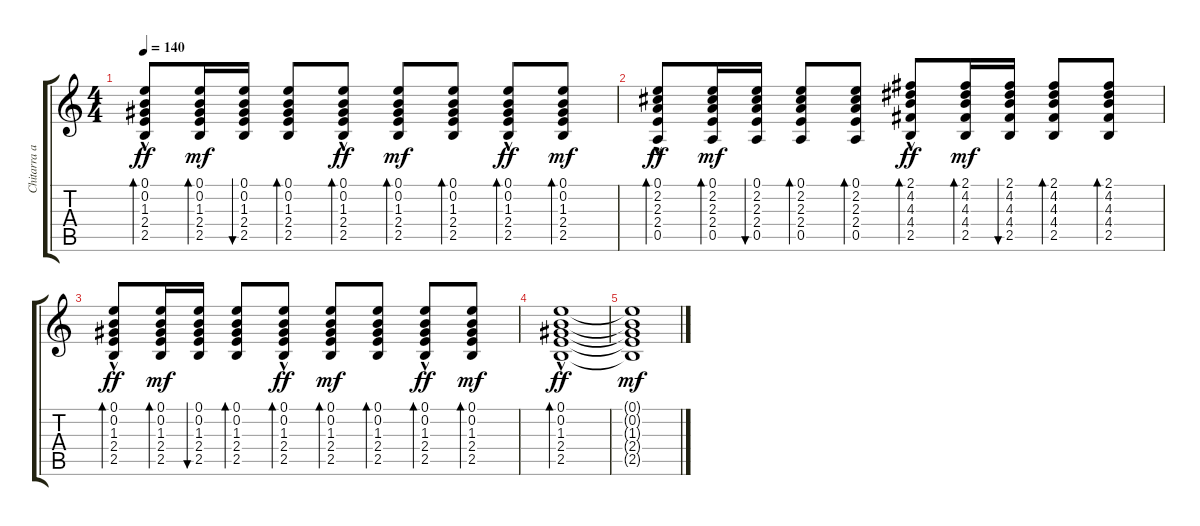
\track ("Chitarra acustica 1" "Chitarra a") {instrument acousticguitarsteel}
\staff {score tabs}
\tuning (E4 B3 G3 D3 A2 E2) {hide}
\ts (4 4)
\tempo 140
\clef g2
\ks c
(0.1{hac} 0.2{hac} 1.3{hac} 2.4{hac} 2.5).8{bd 60 dy ff} (0.1 0.2 1.3 2.4 2.5).16{bd 60 dy mf} (0.1 0.2 1.3 2.4 2.5).16{bu 60} (0.1 0.2 1.3 2.4 2.5).8{bd 60} (0.1{hac} 0.2{hac} 1.3{hac} 2.4{hac} 2.5).8{bd 120 dy ff} (0.1 0.2 1.3 2.4 2.5).8{bd 60 dy mf} (0.1 0.2 1.3 2.4 2.5).8{bd 120} (0.1{hac} 0.2{hac} 1.3{hac} 2.4{hac} 2.5).8{bd 60 dy ff} (0.1 0.2 1.3 2.4 2.5).8{bd 120 dy mf} |
(0.1{hac} 2.2{hac} 2.3{hac} 2.4{hac} 0.5{hac}).8{bd 60 dy ff} (0.1 2.2 2.3 2.4 0.5).16{bd 60 dy mf} (0.1 2.2 2.3 2.4 0.5).16{bu 60} (0.1 2.2 2.3 2.4 0.5).8{bd 60} (0.1 2.2 2.3 2.4 0.5).8{bd 60} (2.1{hac} 4.2{hac} 4.3{hac} 4.4{hac} 2.5{hac}).8{bd 60 dy ff} (2.1 4.2 4.3 4.4 2.5).16{bd 60 dy mf} (2.1 4.2 4.3 4.4 2.5).16{bu 60} (2.1 4.2 4.3 4.4 2.5).8{bd 60} (2.1 4.2 4.3 4.4 2.5).8{bd 60} |
(0.1{hac} 0.2{hac} 1.3{hac} 2.4{hac} 2.5).8{bd 60 dy ff} (0.1 0.2 1.3 2.4 2.5).16{bd 60 dy mf} (0.1 0.2 1.3 2.4 2.5).16{bu 60} (0.1 0.2 1.3 2.4 2.5).8{bd 60} (0.1{hac} 0.2{hac} 1.3{hac} 2.4{hac} 2.5).8{bd 120 dy ff} (0.1 0.2 1.3 2.4 2.5).8{bd 60 dy mf} (0.1 0.2 1.3 2.4 2.5).8{bd 120} (0.1{hac} 0.2{hac} 1.3{hac} 2.4{hac} 2.5).8{bd 60 dy ff} (0.1 0.2 1.3 2.4 2.5).8{bd 120 dy mf} |
(0.1{hac} 0.2{hac} 1.3{hac} 2.4{hac} 2.5{hac}).1{bd 120 dy ff} |
(0.1{t} 0.2{t} 1.3{t} 2.4{t} 2.5{t}).1{dy mf}
